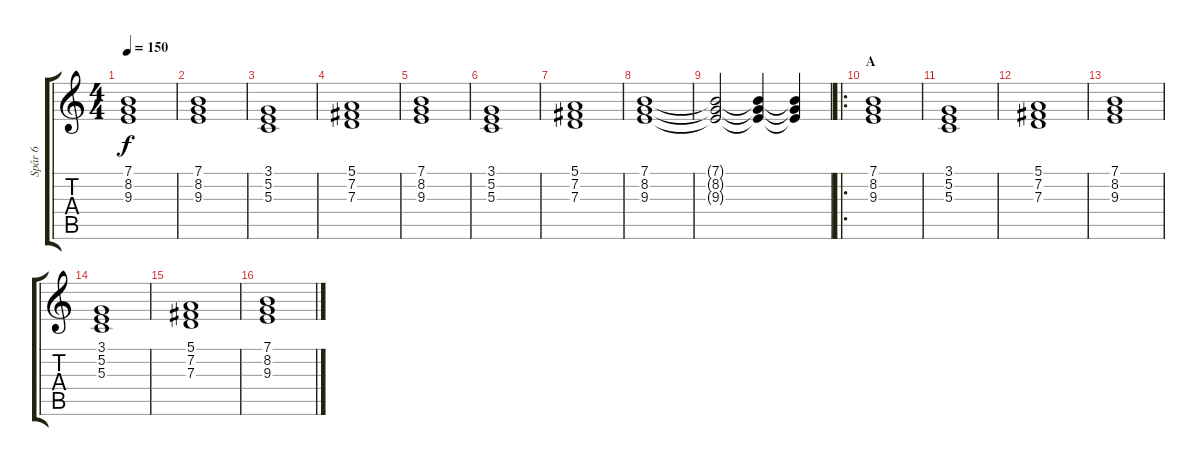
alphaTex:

\track ("Spår 6" "Spår 6") {instrument choiraahs}
\staff {score tabs}
\tuning (E4 B3 G3 D3 A2 E2) {hide}
\ts (4 4)
\tempo 150
\clef g2
\ks c
(7.1{t} 8.2{t} 9.3{t}).1{dy f} |
\section ("" "")
(7.1 8.2 9.3).1 |
(3.1 5.2 5.3).1 |
(5.1 7.2 7.3).1 |
(7.1 8.2 9.3).1 |
(3.1 5.2 5.3).1 |
(5.1 7.2 7.3).1 |
(7.1 8.2 9.3).1 |
(7.1{t} 8.2{t} 9.3{t}).2 (7.1{t} 8.2{t} 9.3{t}).4 (7.1{t} 8.2{t} 9.3{t}).4 |
\ro
\section ("" "A")
(7.1 8.2 9.3).1 |
(3.1 5.2 5.3).1 |
(5.1 7.2 7.3).1 |
(7.1 8.2 9.3).1 |
(3.1 5.2 5.3).1 |
(5.1 7.2 7.3).1 |
(7.1 8.2 9.3).1
